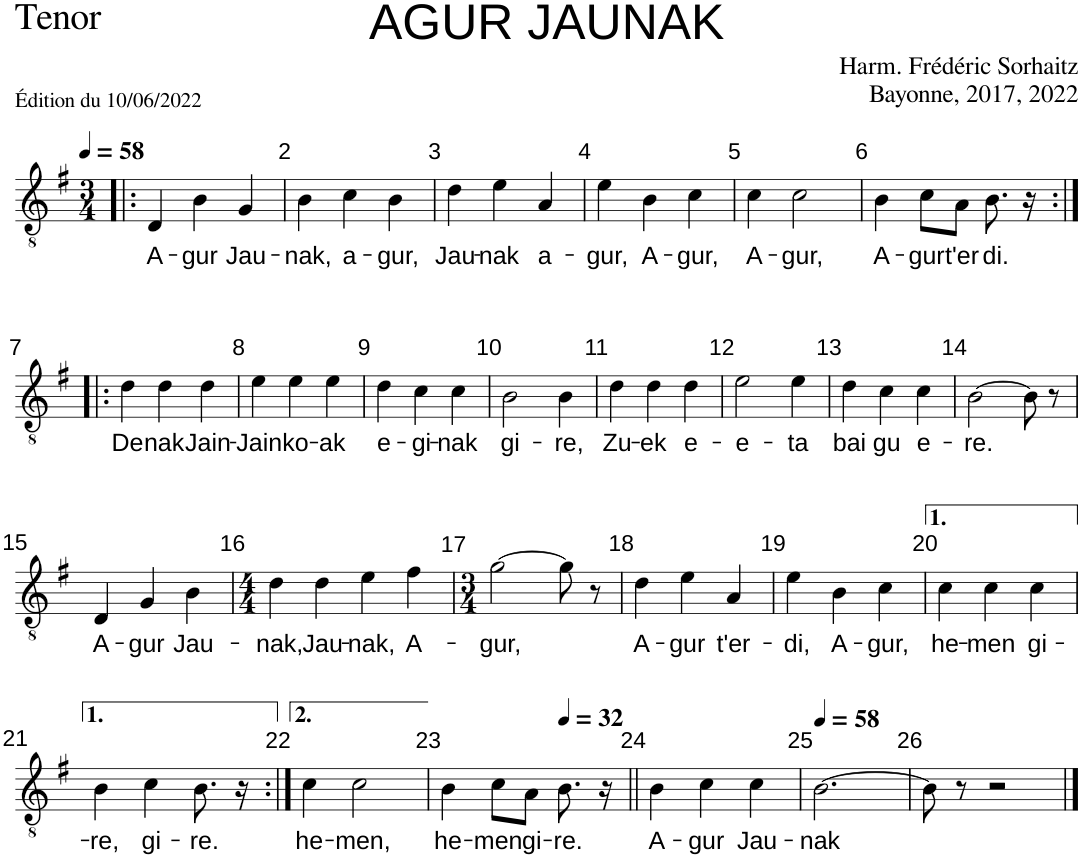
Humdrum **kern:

**kern	**text
*part1	*part1
*staff1	*staff1
*I"Tenor	*
*I'T.	*
*clefGv2	*
*k[f#]	*
*M3/4	*
*MM58	*
=1!|:	=1!|:
!	!LO:LY:b
4D/	A-
!	!LO:LY:b
4B\	-gur
!	!LO:LY:b
4G/	Jau-
=2	=2
!	!LO:LY:b
4B\	-nak,
!	!LO:LY:b
4c\	a-
!	!LO:LY:b
4B\	-gur,
=3	=3
!	!LO:LY:b
4d\	Jau-
!	!LO:LY:b
4e\	-nak
!	!LO:LY:b
4A/	a-
=4	=4
!	!LO:LY:b
4e\	-gur,
!	!LO:LY:b
4B\	A-
!	!LO:LY:b
4c\	-gur,
=5	=5
!	!LO:LY:b
4c\	A-
!	!LO:LY:b
2c\	-gur,
=6	=6
!	!LO:LY:b
4B\	A-
!	!LO:LY:b
8c\L	-gur
!	!LO:LY:b
8A\J	t'er-
!	!LO:LY:b
8.B\	-di.
16r	.
!!LO:LB:g=z
=7:|!|:	=7:|!|:
!	!LO:LY:b
4d\	De-
!	!LO:LY:b
4d\	-nak
!	!LO:LY:b
4d\	Jain-
=8	=8
!	!LO:LY:b
4e\	Jain-
!	!LO:LY:b
4e\	-ko-
!	!LO:LY:b
4e\	-ak
=9	=9
!	!LO:LY:b
4d\	e-
!	!LO:LY:b
4c\	-gi-
!	!LO:LY:b
4c\	-nak
=10	=10
!	!LO:LY:b
2B\	gi-
!	!LO:LY:b
4B\	-re,
=11	=11
!	!LO:LY:b
4d\	Zu-
!	!LO:LY:b
4d\	-ek
!	!LO:LY:b
4d\	e-
=12	=12
!	!LO:LY:b
2e\	e-
!	!LO:LY:b
4e\	-ta
=13	=13
!	!LO:LY:b
4d\	bai
!	!LO:LY:b
4c\	gu
!	!LO:LY:b
4c\	e-
=14	=14
!	!LO:LY:b
[2B\	-re.
8B\]	.
8r	.
!!LO:LB:g=z
=15	=15
!	!LO:LY:b
4D/	A-
!	!LO:LY:b
4G/	-gur
!	!LO:LY:b
4B\	Jau-
=16	=16
*M4/4	*
!	!LO:LY:b
4d\	-nak,
!	!LO:LY:b
4d\	Jau-
!	!LO:LY:b
4e\	-nak,
!	!LO:LY:b
4f#\	A-
=17	=17
*M3/4	*
!	!LO:LY:b
[2g\	-gur,
8g\]	.
8r	.
=18	=18
!	!LO:LY:b
4d\	A-
!	!LO:LY:b
4e\	-gur
!	!LO:LY:b
4A/	t'er-
=19	=19
!	!LO:LY:b
4e\	-di,
!	!LO:LY:b
4B\	A-
!	!LO:LY:b
4c\	-gur,
=20	=20
!	!LO:LY:b
4c\	he-
!	!LO:LY:b
4c\	-men
!	!LO:LY:b
4c\	gi-
!!LO:LB:g=z
=21	=21
!	!LO:LY:b
4B\	-re,
!	!LO:LY:b
4c\	gi-
!	!LO:LY:b
8.B\	-re.
16r	.
=22:|!	=22:|!
!	!LO:LY:b
4c\	he-
!	!LO:LY:b
2c\	-men,
=23	=23
!	!LO:LY:b
4B\	he-
!	!LO:LY:b
8c\L	-men
!	!LO:LY:b
8A\J	gi-
*MM32	*
!	!LO:LY:b
8.B\	-re.
16r	.
=24||	=24||
!	!LO:LY:b
4B\	A-
!	!LO:LY:b
4c\	-gur
!	!LO:LY:b
4c\	Jau-
=25	=25
*MM58	*
!	!LO:LY:b
[2.B\	-nak
=26	=26
8B\]	.
8r	.
2r	.
==	==
*-	*-
